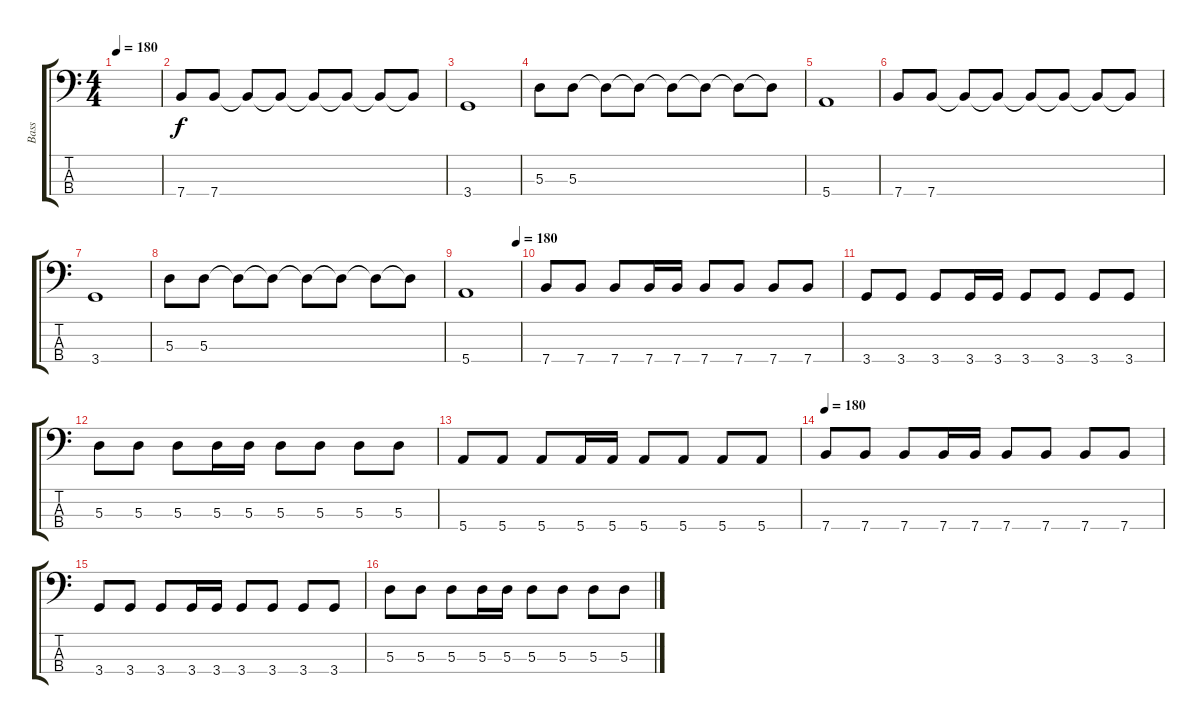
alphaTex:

\track ("Bass" "Bass") {instrument electricbasspick}
\staff {score tabs}
\tuning (G2 D2 A1 E1) {hide}
\ts (4 4)
\tempo 180
\tempo 90
\tempo 180
\clef f4
\ks c
|
7.4.8 7.4.8 7.4{t}.8 7.4{t}.8 7.4{t}.8 7.4{t}.8 7.4{t}.8 7.4{t}.8 |
3.4.1 |
5.3.8 5.3.8 5.3{t}.8 5.3{t}.8 5.3{t}.8 5.3{t}.8 5.3{t}.8 5.3{t}.8 |
5.4.1 |
7.4.8 7.4.8 7.4{t}.8 7.4{t}.8 7.4{t}.8 7.4{t}.8 7.4{t}.8 7.4{t}.8 |
3.4.1 |
5.3.8 5.3.8 5.3{t}.8 5.3{t}.8 5.3{t}.8 5.3{t}.8 5.3{t}.8 5.3{t}.8 |
\tempo (180 0.9375)
5.4.1 |
7.4.8{volume 13} 7.4.8 7.4.8 7.4.16 7.4.16 7.4.8 7.4.8 7.4.8 7.4.8 |
3.4.8 3.4.8 3.4.8 3.4.16 3.4.16 3.4.8 3.4.8 3.4.8 3.4.8 |
5.3.8 5.3.8 5.3.8 5.3.16 5.3.16 5.3.8 5.3.8 5.3.8 5.3.8 |
5.4.8 5.4.8 5.4.8 5.4.16 5.4.16 5.4.8 5.4.8 5.4.8 5.4.8 |
\tempo 180
7.4.8{volume 13} 7.4.8 7.4.8 7.4.16 7.4.16 7.4.8 7.4.8 7.4.8 7.4.8 |
3.4.8 3.4.8 3.4.8 3.4.16 3.4.16 3.4.8 3.4.8 3.4.8 3.4.8 |
5.3.8 5.3.8 5.3.8 5.3.16 5.3.16 5.3.8 5.3.8 5.3.8 5.3.8
